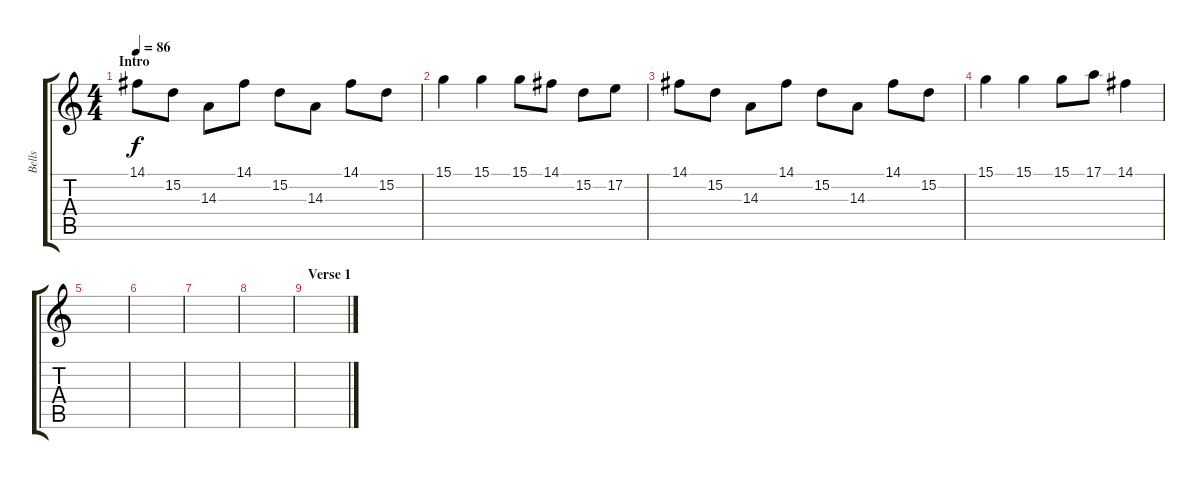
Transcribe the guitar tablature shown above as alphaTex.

\track ("Bells" "Bells") {instrument vibraphone}
\staff {score tabs}
\tuning (E4 B3 G3 D3 A2 E2) {hide}
\ts (4 4)
\section ("" "Intro")
\tempo 86
\clef g2
\ks c
14.1.8{dy f instrument vibraphone} 15.2.8 14.3.8 14.1.8 15.2.8 14.3.8 14.1.8 15.2.8 |
15.1.4 15.1.4 15.1.8 14.1.8 15.2.8 17.2.8 |
14.1.8 15.2.8 14.3.8 14.1.8 15.2.8 14.3.8 14.1.8 15.2.8 |
15.1.4 15.1.4 15.1.8 17.1.8 14.1.4 |
|
|
|
|
\section ("" "Verse 1")
